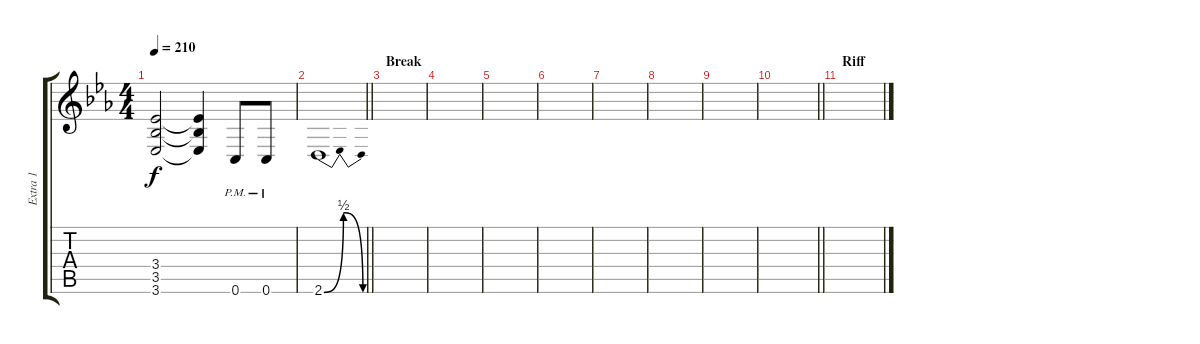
\track ("Extra 1" "Extra 1") {instrument overdrivenguitar}
\staff {score tabs}
\tuning (D4 A3 F3 C3 G2 C2) {hide}
\ts (4 4)
\tempo 210
\clef g2
\ks cminor
(3.4{t} 3.5{t} 3.6{t}).2{dy f} (3.4{t} 3.5{t} 3.6{t}).4 0.6{pm}.8 0.6{pm}.8 |
\barLineRight lightlight
2.6{be (bendrelease 0 0 3 2 35 2 60 0)}.1 |
\section ("" "Break")
|
|
|
|
|
|
|
\barLineRight lightlight
|
\section ("" "Riff")
